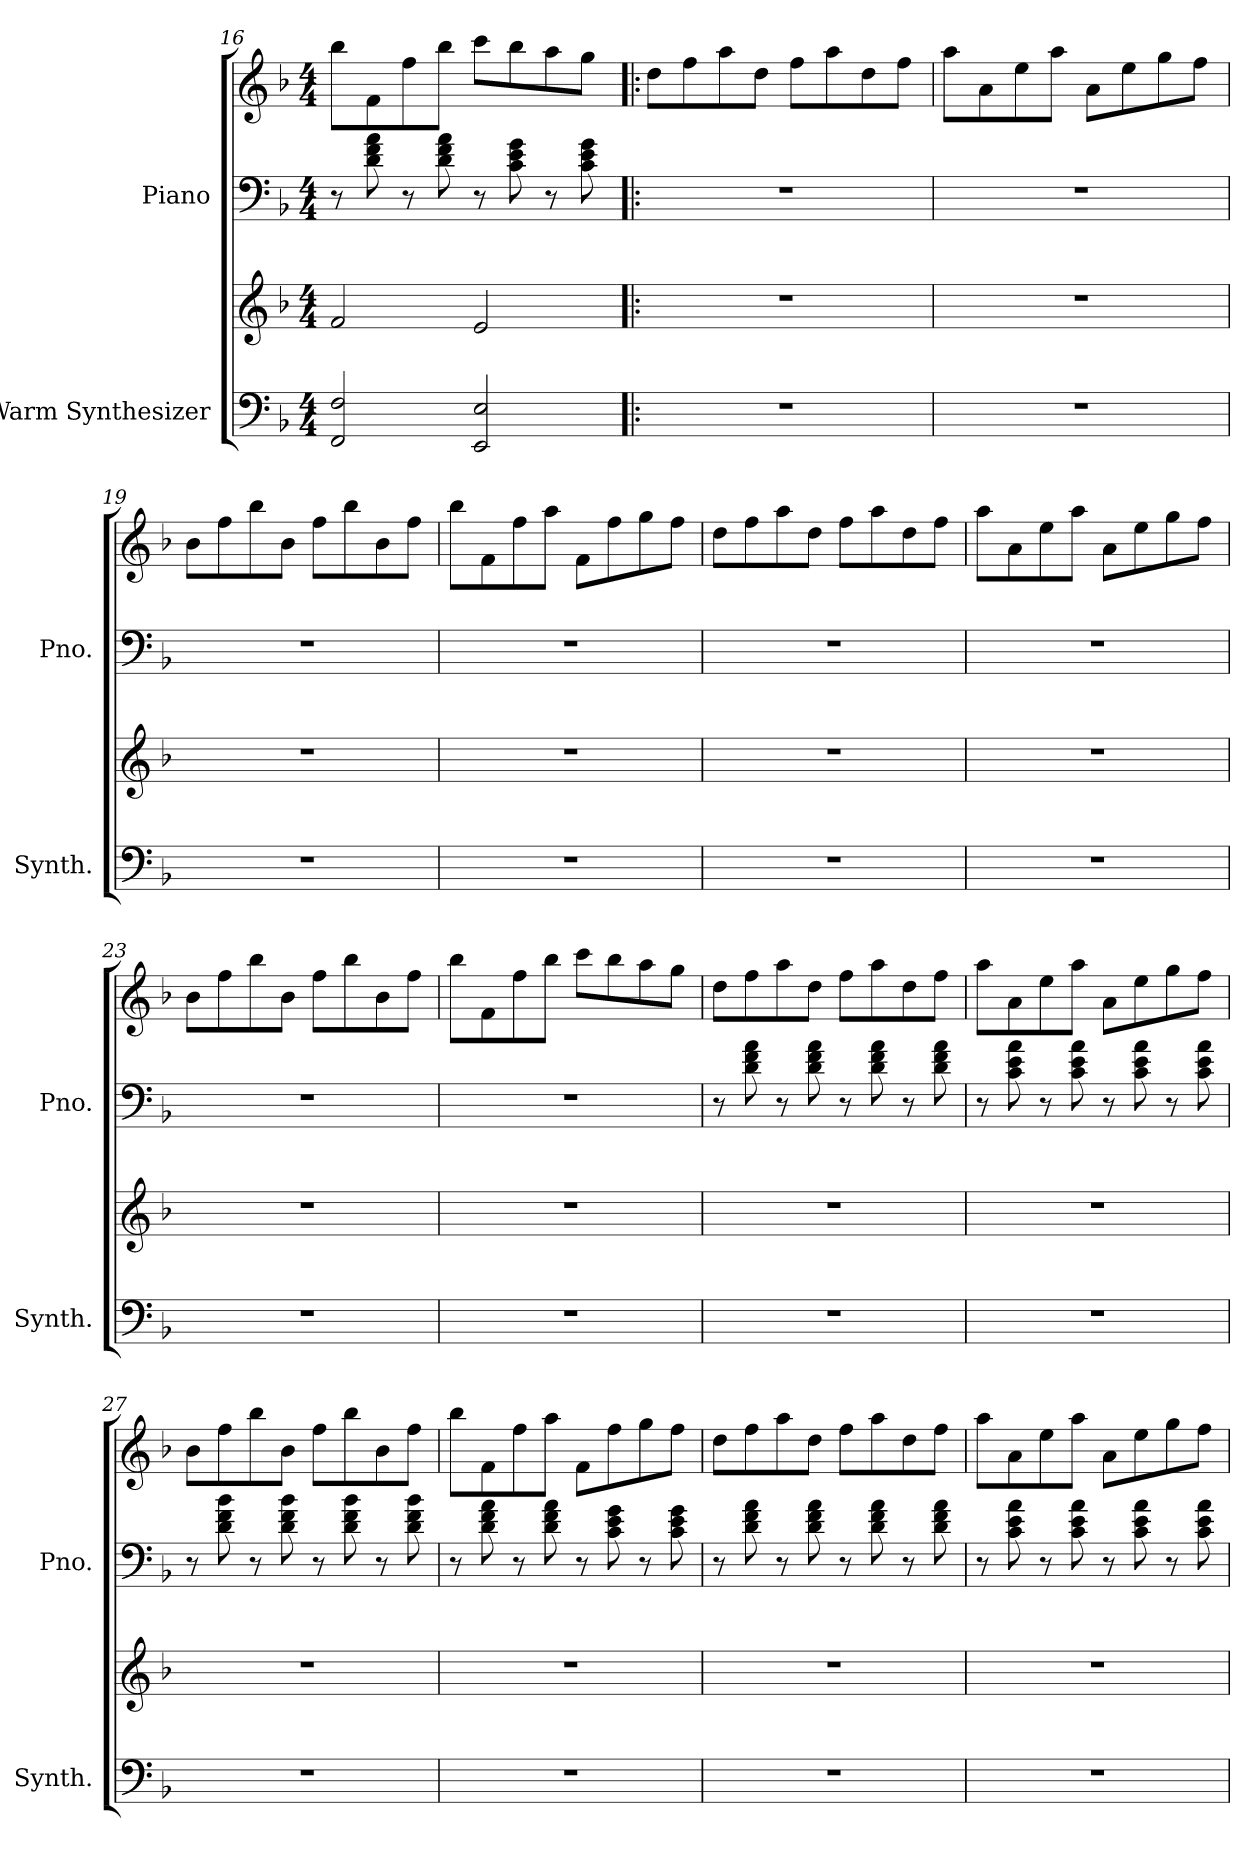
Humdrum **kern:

**kern	**kern	**kern	**kern
*part2	*part2	*part1	*part1
*staff4	*staff3	*staff2	*staff1
*I"Warm Synthesizer	*	*I"Piano	*
*I'Synth.	*	*I'Pno.	*
!!LO:LB:g=z
*clefF4	*clefG2	*clefF4	*clefG2
*k[b-]	*k[b-]	*k[b-]	*k[b-]
*M4/4	*M4/4	*M4/4	*M4/4
=16	=16	=16	=16
2FF/ 2F/	2f/	8r	8bb-\L
.	.	8d\ 8f\ 8a\	8f\
.	.	8r	8ff\
.	.	8d\ 8f\ 8a\	8bb-\J
2EE/ 2E/	2e/	8r	8ccc\L
.	.	8c\ 8e\ 8g\	8bb-\
.	.	8r	8aa\
.	.	8c\ 8e\ 8g\	8gg\J
=17!|:	=17!|:	=17!|:	=17!|:
1r	1r	1r	8dd\L
.	.	.	8ff\
.	.	.	8aa\
.	.	.	8dd\J
.	.	.	8ff\L
.	.	.	8aa\
.	.	.	8dd\
.	.	.	8ff\J
=18	=18	=18	=18
1r	1r	1r	8aa\L
.	.	.	8a\
.	.	.	8ee\
.	.	.	8aa\J
.	.	.	8a\L
.	.	.	8ee\
.	.	.	8gg\
.	.	.	8ff\J
=19	=19	=19	=19
1r	1r	1r	8b-\L
.	.	.	8ff\
.	.	.	8bb-\
.	.	.	8b-\J
.	.	.	8ff\L
.	.	.	8bb-\
.	.	.	8b-\
.	.	.	8ff\J
=20	=20	=20	=20
1r	1r	1r	8bb-\L
.	.	.	8f\
.	.	.	8ff\
.	.	.	8aa\J
.	.	.	8f\L
.	.	.	8ff\
.	.	.	8gg\
.	.	.	8ff\J
=21	=21	=21	=21
1r	1r	1r	8dd\L
.	.	.	8ff\
.	.	.	8aa\
.	.	.	8dd\J
.	.	.	8ff\L
.	.	.	8aa\
.	.	.	8dd\
.	.	.	8ff\J
=22	=22	=22	=22
1r	1r	1r	8aa\L
.	.	.	8a\
.	.	.	8ee\
.	.	.	8aa\J
.	.	.	8a\L
.	.	.	8ee\
.	.	.	8gg\
.	.	.	8ff\J
=23	=23	=23	=23
1r	1r	1r	8b-\L
.	.	.	8ff\
.	.	.	8bb-\
.	.	.	8b-\J
.	.	.	8ff\L
.	.	.	8bb-\
.	.	.	8b-\
.	.	.	8ff\J
!!LO:LB:g=z
=24	=24	=24	=24
1r	1r	1r	8bb-\L
.	.	.	8f\
.	.	.	8ff\
.	.	.	8bb-\J
.	.	.	8ccc\L
.	.	.	8bb-\
.	.	.	8aa\
.	.	.	8gg\J
=25	=25	=25	=25
1r	1r	8r	8dd\L
.	.	8d\ 8f\ 8a\	8ff\
.	.	8r	8aa\
.	.	8d\ 8f\ 8a\	8dd\J
.	.	8r	8ff\L
.	.	8d\ 8f\ 8a\	8aa\
.	.	8r	8dd\
.	.	8d\ 8f\ 8a\	8ff\J
=26	=26	=26	=26
1r	1r	8r	8aa\L
.	.	8c\ 8e\ 8a\	8a\
.	.	8r	8ee\
.	.	8c\ 8e\ 8a\	8aa\J
.	.	8r	8a\L
.	.	8c\ 8e\ 8a\	8ee\
.	.	8r	8gg\
.	.	8c\ 8e\ 8a\	8ff\J
=27	=27	=27	=27
1r	1r	8r	8b-\L
.	.	8d\ 8f\ 8b-\	8ff\
.	.	8r	8bb-\
.	.	8d\ 8f\ 8b-\	8b-\J
.	.	8r	8ff\L
.	.	8d\ 8f\ 8b-\	8bb-\
.	.	8r	8b-\
.	.	8d\ 8f\ 8b-\	8ff\J
=28	=28	=28	=28
1r	1r	8r	8bb-\L
.	.	8d\ 8f\ 8a\	8f\
.	.	8r	8ff\
.	.	8d\ 8f\ 8a\	8aa\J
.	.	8r	8f\L
.	.	8c\ 8e\ 8g\	8ff\
.	.	8r	8gg\
.	.	8c\ 8e\ 8g\	8ff\J
=29	=29	=29	=29
1r	1r	8r	8dd\L
.	.	8d\ 8f\ 8a\	8ff\
.	.	8r	8aa\
.	.	8d\ 8f\ 8a\	8dd\J
.	.	8r	8ff\L
.	.	8d\ 8f\ 8a\	8aa\
.	.	8r	8dd\
.	.	8d\ 8f\ 8a\	8ff\J
=30	=30	=30	=30
1r	1r	8r	8aa\L
.	.	8c\ 8e\ 8a\	8a\
.	.	8r	8ee\
.	.	8c\ 8e\ 8a\	8aa\J
.	.	8r	8a\L
.	.	8c\ 8e\ 8a\	8ee\
.	.	8r	8gg\
.	.	8c\ 8e\ 8a\	8ff\J
=	=	=	=
*-	*-	*-	*-
